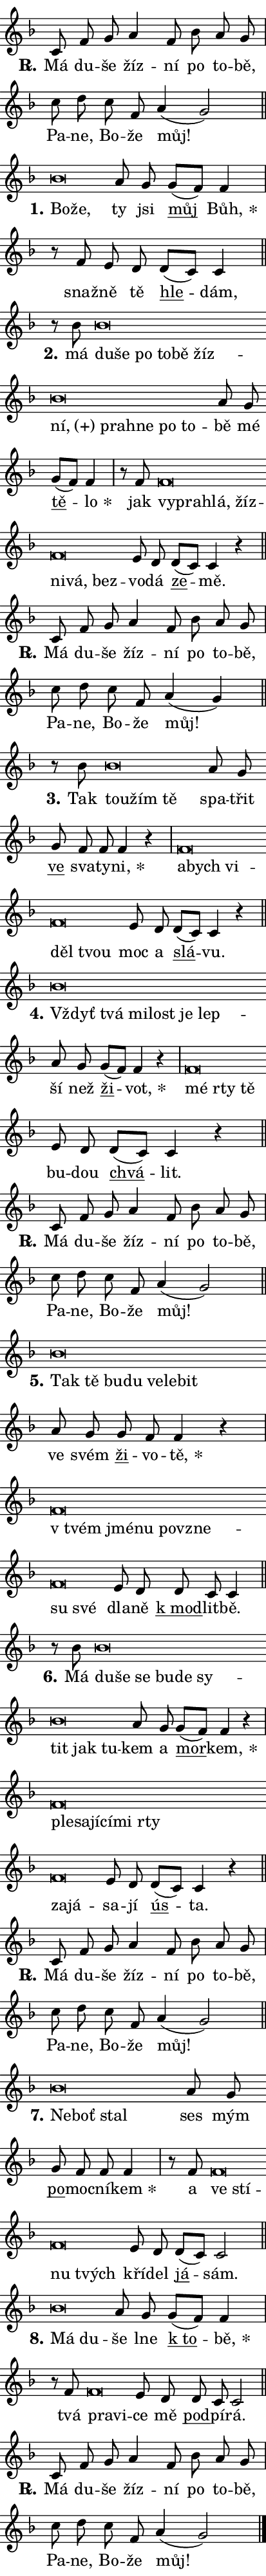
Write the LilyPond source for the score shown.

\version "2.22.1"
\header { tagline = "" }
\paper {
  indent = 0\cm
  top-margin = 0\cm
  right-margin = 0\cm
  bottom-margin = 0\cm
  left-margin = 0\cm
  paper-width = 7\cm
  page-breaking = #ly:one-page-breaking
  system-system-spacing.basic-distance = #11
  score-system-spacing.basic-distance = #11
  ragged-last = ##f
}


%% Author: Thomas Morley
%% https://lists.gnu.org/archive/html/lilypond-user/2020-05/msg00002.html
#(define (line-position grob)
"Returns position of @var[grob} in current system:
   @code{'start}, if at first time-step
   @code{'end}, if at last time-step
   @code{'middle} otherwise
"
  (let* ((col (ly:item-get-column grob))
         (ln (ly:grob-object col 'left-neighbor))
         (rn (ly:grob-object col 'right-neighbor))
         (col-to-check-left (if (ly:grob? ln) ln col))
         (col-to-check-right (if (ly:grob? rn) rn col))
         (break-dir-left
           (and
             (ly:grob-property col-to-check-left 'non-musical #f)
             (ly:item-break-dir col-to-check-left)))
         (break-dir-right
           (and
             (ly:grob-property col-to-check-right 'non-musical #f)
             (ly:item-break-dir col-to-check-right))))
        (cond ((eqv? 1 break-dir-left) 'start)
              ((eqv? -1 break-dir-right) 'end)
              (else 'middle))))

#(define (tranparent-at-line-position vctor)
  (lambda (grob)
  "Relying on @code{line-position} select the relevant enry from @var{vctor}.
Used to determine transparency,"
    (case (line-position grob)
      ((end) (not (vector-ref vctor 0)))
      ((middle) (not (vector-ref vctor 1)))
      ((start) (not (vector-ref vctor 2))))))

noteHeadBreakVisibility =
#(define-music-function (break-visibility)(vector?)
"Makes @code{NoteHead}s transparent relying on @var{break-visibility}"
#{
  \override NoteHead.transparent =
    #(tranparent-at-line-position break-visibility)
#})

#(define delete-ledgers-for-transparent-note-heads
  (lambda (grob)
    "Reads whether a @code{NoteHead} is transparent.
If so this @code{NoteHead} is removed from @code{'note-heads} from
@var{grob}, which is supposed to be @code{LedgerLineSpanner}.
As a result ledgers are not printed for this @code{NoteHead}"
    (let* ((nhds-array (ly:grob-object grob 'note-heads))
           (nhds-list
             (if (ly:grob-array? nhds-array)
                 (ly:grob-array->list nhds-array)
                 '()))
           ;; Relies on the transparent-property being done before
           ;; Staff.LedgerLineSpanner.after-line-breaking is executed.
           ;; This is fragile ...
           (to-keep
             (remove
               (lambda (nhd)
                 (ly:grob-property nhd 'transparent #f))
               nhds-list)))
      ;; TODO find a better method to iterate over grob-arrays, similiar
      ;; to filter/remove etc for lists
      ;; For now rebuilt from scratch
      (set! (ly:grob-object grob 'note-heads)  '())
      (for-each
        (lambda (nhd)
          (ly:pointer-group-interface::add-grob grob 'note-heads nhd))
        to-keep))))

hideNotes = {
  \noteHeadBreakVisibility #begin-of-line-visible
}
unHideNotes = {
  \noteHeadBreakVisibility #all-visible
}

% work-around for resetting accidentals
% https://lilypond.org/doc/v2.23/Documentation/notation/displaying-rhythms#unmetered-music
cadenzaMeasure = {
  \cadenzaOff
  \partial 1024 s1024
  \cadenzaOn
}

#(define-markup-command (accent layout props text) (markup?)
  "Underline accented syllable"
  (interpret-markup layout props
    #{\markup \override #'(offset . 4.3) \underline { #text }#}))

responsum = \markup \concat {
  "R" \hspace #-1.05 \path #0.1 #'((moveto 0 0.07) (lineto 0.9 0.8)) \hspace #0.05 "."
}

\layout {
    \context {
        \Staff
        \remove "Time_signature_engraver"
        \override LedgerLineSpanner.after-line-breaking = #delete-ledgers-for-transparent-note-heads
    }
    \context {
        \Voice {
            \override NoteHead.output-attributes = #'((class . "notehead"))
            \override Hairpin.height = #0.55
        }
    }
    \context {
        \Lyrics {
            \override StanzaNumber.output-attributes = #'((class . "stanzanumber"))
            \override LyricSpace.minimum-distance = #0.9
            \override LyricText.font-name = #"TeX Gyre Schola"
            \override LyricText.font-size = 1
            \override StanzaNumber.font-name = #"TeX Gyre Schola Bold"
            \override StanzaNumber.font-size = 1
        }
    }
}

% magnetic-lyrics.ily
%
%   written by
%     Jean Abou Samra <jean@abou-samra.fr>
%     Werner Lemberg <wl@gnu.org>
%
%   adapted by
%     Jiri Hon <jiri.hon@gmail.com>
%
% Version 2022-Apr-15

% https://www.mail-archive.com/lilypond-user@gnu.org/msg149350.html

#(define (Left_hyphen_pointer_engraver context)
   "Collect syllable-hyphen-syllable occurrences in lyrics and store
them in properties.  This engraver only looks to the left.  For
example, if the lyrics input is @code{foo -- bar}, it does the
following.

@itemize @bullet
@item
Set the @code{text} property of the @code{LyricHyphen} grob between
@q{foo} and @q{bar} to @code{foo}.

@item
Set the @code{left-hyphen} property of the @code{LyricText} grob with
text @q{foo} to the @code{LyricHyphen} grob between @q{foo} and
@q{bar}.
@end itemize

Use this auxiliary engraver in combination with the
@code{lyric-@/text::@/apply-@/magnetic-@/offset!} hook."
   (let ((hyphen #f)
         (text #f))
     (make-engraver
      (acknowledgers
       ((lyric-syllable-interface engraver grob source-engraver)
        (set! text grob)))
      (end-acknowledgers
       ((lyric-hyphen-interface engraver grob source-engraver)
        ;(when (not (grob::has-interface grob 'lyric-space-interface))
          (set! hyphen grob)));)
      ((stop-translation-timestep engraver)
       (when (and text hyphen)
         (ly:grob-set-object! text 'left-hyphen hyphen))
       (set! text #f)
       (set! hyphen #f)))))

#(define (lyric-text::apply-magnetic-offset! grob)
   "If the space between two syllables is less than the value in
property @code{LyricText@/.details@/.squash-threshold}, move the right
syllable to the left so that it gets concatenated with the left
syllable.

Use this function as a hook for
@code{LyricText@/.after-@/line-@/breaking} if the
@code{Left_@/hyphen_@/pointer_@/engraver} is active."
   (let ((hyphen (ly:grob-object grob 'left-hyphen #f)))
     (when hyphen
       (let ((left-text (ly:spanner-bound hyphen LEFT)))
         (when (grob::has-interface left-text 'lyric-syllable-interface)
           (let* ((common (ly:grob-common-refpoint grob left-text X))
                  (this-x-ext (ly:grob-extent grob common X))
                  (left-x-ext
                   (begin
                     ;; Trigger magnetism for left-text.
                     (ly:grob-property left-text 'after-line-breaking)
                     (ly:grob-extent left-text common X)))
                  ;; `delta` is the gap width between two syllables.
                  (delta (- (interval-start this-x-ext)
                            (interval-end left-x-ext)))
                  (details (ly:grob-property grob 'details))
                  (threshold (assoc-get 'squash-threshold details 0.2)))
             (when (< delta threshold)
               (let* (;; We have to manipulate the input text so that
                      ;; ligatures crossing syllable boundaries are not
                      ;; disabled.  For languages based on the Latin
                      ;; script this is essentially a beautification.
                      ;; However, for non-Western scripts it can be a
                      ;; necessity.
                      (lt (ly:grob-property left-text 'text))
                      (rt (ly:grob-property grob 'text))
                      (is-space (grob::has-interface hyphen 'lyric-space-interface))
                      (space (if is-space " " ""))
                      (space-markup (grob-interpret-markup grob " "))
                      (space-size (interval-length (ly:stencil-extent space-markup X)))
                      (extra-delta (if is-space space-size 0))
                      ;; Append new syllable.
                      (ltrt-space (if (and (string? lt) (string? rt))
                                (string-append lt space rt)
                                (make-concat-markup (list lt space rt))))
                      ;; Right-align `ltrt` to the right side.
                      (ltrt-space-markup (grob-interpret-markup
                               grob
                               (make-translate-markup
                                (cons (interval-length this-x-ext) 0)
                                (make-right-align-markup ltrt-space)))))
                 (begin
                   ;; Don't print `left-text`.
                   (ly:grob-set-property! left-text 'stencil #f)
                   ;; Set text and stencil (which holds all collected
                   ;; syllables so far) and shift it to the left.
                   (ly:grob-set-property! grob 'text ltrt-space)
                   (ly:grob-set-property! grob 'stencil ltrt-space-markup)
                   (ly:grob-translate-axis! grob (- (- delta extra-delta)) X))))))))))


#(define (lyric-hyphen::displace-bounds-first grob)
   ;; Make very sure this callback isn't triggered too early.
   (let ((left (ly:spanner-bound grob LEFT))
         (right (ly:spanner-bound grob RIGHT)))
     (ly:grob-property left 'after-line-breaking)
     (ly:grob-property right 'after-line-breaking)
     (ly:lyric-hyphen::print grob)))

squashThreshold = #0.4

\layout {
  \context {
    \Lyrics
    \consists #Left_hyphen_pointer_engraver
    \override LyricText.after-line-breaking =
      #lyric-text::apply-magnetic-offset!
    \override LyricHyphen.stencil = #lyric-hyphen::displace-bounds-first
    \override LyricText.details.squash-threshold = \squashThreshold
    \override LyricHyphen.minimum-distance = 0
    \override LyricHyphen.minimum-length = \squashThreshold
  }
}

squash = \override LyricText.details.squash-threshold = 9999
unSquash = \override LyricText.details.squash-threshold = \squashThreshold

left = \override LyricText.self-alignment-X = #LEFT
unLeft = \revert LyricText.self-alignment-X

starOffset = #(lambda (grob) 
                (let ((x_offset (ly:self-alignment-interface::aligned-on-x-parent grob)))
                  (if (= x_offset 0) 0 (+ x_offset 1.2))))

star = #(define-music-function (syllable)(string?)
"Append star separator at the end of a syllable"
#{
  \once \override LyricText.X-offset = #starOffset
  \lyricmode { \markup {
    #syllable
    \override #'((font-name . "TeX Gyre Schola Bold")) \hspace #0.2 \lower #0.65 \larger "*"
  } }
#})

starAccent = #(define-music-function (syllable)(string?)
"Append star separator at the end of a syllable and make accent"
#{
  \once \override LyricText.X-offset = #starOffset
  \lyricmode { \markup {
    \accent #syllable
    \override #'((font-name . "TeX Gyre Schola Bold")) \hspace #0.2 \lower #0.65 \larger "*"
  } }
#})

breath = #(define-music-function (syllable)(string?)
"Append breathing indicator at the end of a syllable"
#{
  \lyricmode { \markup { #syllable "+" } }
#})

optionalBreath = #(define-music-function (syllable)(string?)
"Append optional breathing indicator at the end of a syllable"
#{
  \lyricmode { \markup { #syllable "(+)" } }
#})


\score {
    <<
        \new Voice = "melody" { \cadenzaOn \key f \major \relative { c'8 f g a4 f8 \bar "" bes a g \cadenzaMeasure \bar "|" c d c f, a4( g2) \cadenzaMeasure \bar "||" \break }
\relative { bes'\breve*1/16 \hideNotes \breve*1/16 \bar "" \unHideNotes a8 g \bar "" g[( f)] f4 \cadenzaMeasure \bar "|" r8 f e8 d \bar "" d[( c)] c4 \cadenzaMeasure \bar "||" \break }
\relative { r8 bes'8 bes\breve*1/16 \hideNotes \breve*1/16 \bar "" \breve*1/16 \bar "" \breve*1/16 \bar "" \breve*1/16 \bar "" \breve*1/16 \bar "" \breve*1/16 \bar "" \breve*1/16 \bar "" \breve*1/16 \bar "" \breve*1/16 \breve*1/16 \bar "" \unHideNotes a8 g \bar "" g[( f)] f4 \cadenzaMeasure \bar "|" r8 f8 f\breve*1/16 \hideNotes \breve*1/16 \bar "" \breve*1/16 \bar "" \breve*1/16 \bar "" \breve*1/16 \bar "" \breve*1/16 \breve*1/16 \bar "" \unHideNotes e8 d \bar "" d[( c)] c4 r \cadenzaMeasure \bar "||" \break }
\relative { c'8 f g a4 f8 \bar "" bes a g \cadenzaMeasure \bar "|" c d c f, a4( g4) \cadenzaMeasure \bar "||" \break }
\relative { r8 bes'8 bes\breve*1/16 \hideNotes \breve*1/16 \breve*1/16 \bar "" \unHideNotes a8 g \bar "" g f f f4 r \cadenzaMeasure \bar "|" f\breve*1/16 \hideNotes \breve*1/16 \bar "" \breve*1/16 \bar "" \breve*1/16 \breve*1/16 \bar "" \unHideNotes e8 d \bar "" d[( c)] c4 r \cadenzaMeasure \bar "||" \break }
\relative { bes'\breve*1/16 \hideNotes \breve*1/16 \bar "" \breve*1/16 \bar "" \breve*1/16 \bar "" \breve*1/16 \breve*1/16 \bar "" \unHideNotes a8 g \bar "" g[( f)] f4 r \cadenzaMeasure \bar "|" f\breve*1/16 \hideNotes \breve*1/16 \breve*1/16 \bar "" \unHideNotes e8 d \bar "" d[( c)] c4 r \cadenzaMeasure \bar "||" \break }
\relative { c'8 f g a4 f8 \bar "" bes a g \cadenzaMeasure \bar "|" c d c f, a4( g2) \cadenzaMeasure \bar "||" \break }
\relative { bes'\breve*1/16 \hideNotes \breve*1/16 \bar "" \breve*1/16 \bar "" \breve*1/16 \bar "" \breve*1/16 \bar "" \breve*1/16 \breve*1/16 \bar "" \unHideNotes a8 g \bar "" g f f4 r \cadenzaMeasure \bar "|" f\breve*1/16 \hideNotes \breve*1/16 \bar "" \breve*1/16 \bar "" \breve*1/16 \bar "" \breve*1/16 \bar "" \breve*1/16 \breve*1/16 \bar "" \unHideNotes e8 d \bar "" d c c4 \cadenzaMeasure \bar "||" \break }
\relative { r8 bes'8 bes\breve*1/16 \hideNotes \breve*1/16 \bar "" \breve*1/16 \bar "" \breve*1/16 \bar "" \breve*1/16 \bar "" \breve*1/16 \bar "" \breve*1/16 \bar "" \breve*1/16 \breve*1/16 \bar "" \unHideNotes a8 g \bar "" g[( f)] f4 r \cadenzaMeasure \bar "|" f\breve*1/16 \hideNotes \breve*1/16 \bar "" \breve*1/16 \bar "" \breve*1/16 \bar "" \breve*1/16 \bar "" \breve*1/16 \bar "" \breve*1/16 \breve*1/16 \bar "" \unHideNotes e8 d \bar "" d[( c)] c4 r \cadenzaMeasure \bar "||" \break }
\relative { c'8 f g a4 f8 \bar "" bes a g \cadenzaMeasure \bar "|" c d c f, a4( g2) \cadenzaMeasure \bar "||" \break }
\relative { bes'\breve*1/16 \hideNotes \breve*1/16 \breve*1/16 \bar "" \unHideNotes a8 g \bar "" g f f f4 \cadenzaMeasure \bar "|" r8 f8 f\breve*1/16 \hideNotes \breve*1/16 \bar "" \breve*1/16 \breve*1/16 \bar "" \unHideNotes e8 d \bar "" d[( c)] c2 \cadenzaMeasure \bar "||" \break }
\relative { bes'\breve*1/16 \hideNotes \breve*1/16 \bar "" \unHideNotes a8 g \bar "" g[( f)] f4 \cadenzaMeasure \bar "|" r8 f8 f\breve*1/16 \hideNotes \breve*1/16 \bar "" \unHideNotes e8 d \bar "" d c c2 \cadenzaMeasure \bar "||" \break }
\relative { c'8 f g a4 f8 \bar "" bes a g \cadenzaMeasure \bar "|" c d c f, a4( g2) \cadenzaMeasure \bar "||" \break } \bar "|." }
        \new Lyrics \lyricsto "melody" { \lyricmode { \set stanza = \responsum
Má du -- še žíz -- ní po to -- bě, Pa -- ne, Bo -- že můj!
\set stanza = "1."
\left Bo -- \squash že, \unLeft \unSquash ty jsi \markup \accent můj \star Bůh, snaž -- ně tě \markup \accent hle -- dám,
\set stanza = "2."
má \left du -- \squash še po to -- bě žíz -- \optionalBreath ní, pra -- hne po to -- \unLeft \unSquash bě mé \markup \accent tě -- \star lo jak \left vy -- \squash pra -- hlá, žíz -- ni -- vá, bez -- \unLeft \unSquash vo -- dá \markup \accent ze -- mě.
\set stanza = \responsum
Má du -- še žíz -- ní po to -- bě, Pa -- ne, Bo -- že můj!
\set stanza = "3."
Tak \left tou -- \squash žím tě \unLeft \unSquash spa -- třit \markup \accent ve sva -- ty -- \star ni, \left a -- \squash bych vi -- děl tvou \unLeft \unSquash moc a \markup \accent slá -- vu.
\set stanza = "4."
\left Vždyť \squash tvá mi -- lost je lep -- \unLeft \unSquash ší než \markup \accent ži -- \star vot, \left mé \squash rty tě \unLeft \unSquash bu -- dou \markup \accent chvá -- lit.
\set stanza = \responsum
Má du -- še žíz -- ní po to -- bě, Pa -- ne, Bo -- že můj!
\set stanza = "5."
\left Tak \squash tě bu -- du ve -- le -- bit \unLeft \unSquash ve svém \markup \accent ži -- vo -- \star tě, \left "v tvém" \squash jmé -- nu po -- vzne -- su své \unLeft \unSquash dla -- ně \markup \accent "k mod" -- lit -- bě.
\set stanza = "6."
Má \left du -- \squash še se bu -- de sy -- tit jak tu -- \unLeft \unSquash kem a \markup \accent mor -- \star kem, \left ple -- \squash sa -- jí -- cí -- mi rty za -- já -- \unLeft \unSquash sa -- jí \markup \accent ús -- ta.
\set stanza = \responsum
Má du -- še žíz -- ní po to -- bě, Pa -- ne, Bo -- že můj!
\set stanza = "7."
\left Ne -- \squash boť stal \unLeft \unSquash ses mým \markup \accent po -- moc -- ní -- \star kem a \left ve \squash stí -- nu tvých \unLeft \unSquash kří -- del \markup \accent já -- sám.
\set stanza = "8."
\left Má \squash du -- \unLeft \unSquash še lne \markup \accent "k to" -- \star bě, tvá \left pra -- \squash vi -- \unLeft \unSquash ce mě \markup \accent pod -- pí -- rá.
\set stanza = \responsum
Má du -- še žíz -- ní po to -- bě, Pa -- ne, Bo -- že můj! } }
    >>
    \layout {}
}
